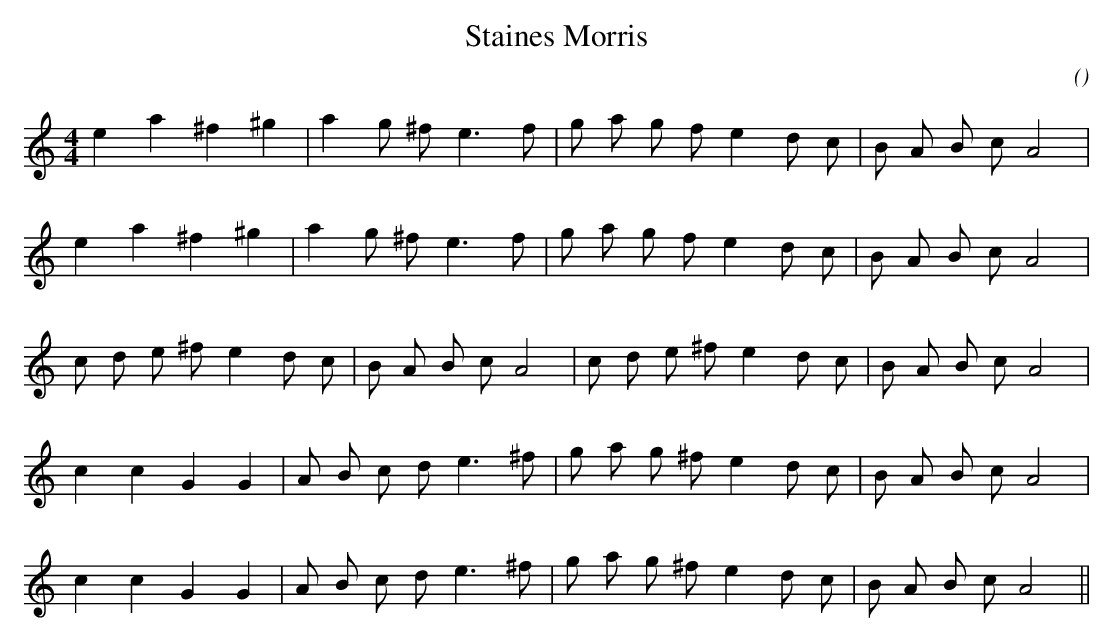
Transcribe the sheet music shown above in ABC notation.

X:1
T: Staines Morris
C:
O:
M:4/4
K:Am
K:Am
M:4/4
L:1/16
e4 a4 ^f4 ^g4 |a4 g2 ^f2 e6 f2 |g2 a2 g2 f2 e4 d2 c2 |B2 A2 B2 c2 A8 |
e4 a4 ^f4 ^g4 |a4 g2 ^f2 e6 f2 |g2 a2 g2 f2 e4 d2 c2 |B2 A2 B2 c2 A8 |
c2 d2 e2 ^f2 e4 d2 c2 |B2 A2 B2 c2 A8 |c2 d2 e2 ^f2 e4 d2 c2 |B2 A2 B2 c2 A8 |
c4 c4 G4 G4 |A2 B2 c2 d2 e6 ^f2 |g2 a2 g2 ^f2 e4 d2 c2 |B2 A2 B2 c2 A8 |
c4 c4 G4 G4 |A2 B2 c2 d2 e6 ^f2 |g2 a2 g2 ^f2 e4 d2 c2 |B2 A2 B2 c2 A8 ||
